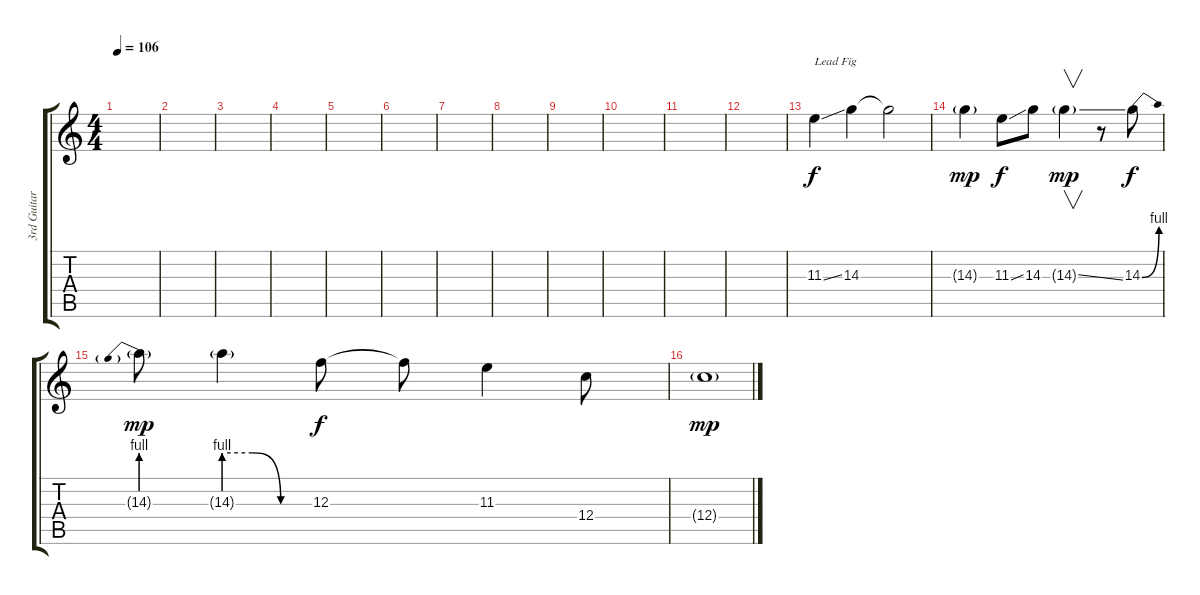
\track ("3rd Guitar" "3rd Guitar") {instrument overdrivenguitar}
\staff {score tabs}
\tuning (D4 A3 F3 C3 G2 D2) {hide}
\ts (4 4)
\tempo 106
\clef g2
\ks c
|
|
|
|
|
|
|
|
|
|
|
|
11.3{ss}.4{txt "Lead Fig"} 14.3.4 14.3{t}.2 |
14.3{g}.4{dy mp} 11.3{ss}.8{dy f} 14.3.8 14.3{ss g}.4{v dy mp} r.8 14.3{be (bend 0 0 60 4)}.8{dy f} |
14.3{be (prebend 0 4 60 4) g}.8{dy mp} 14.3{be (custom 0 4 20 4 40 0 60 0) g}.4 12.3.8{dy f} 12.3{t}.8 11.3.4 12.4.8 |
12.4{g}.1{dy mp}
